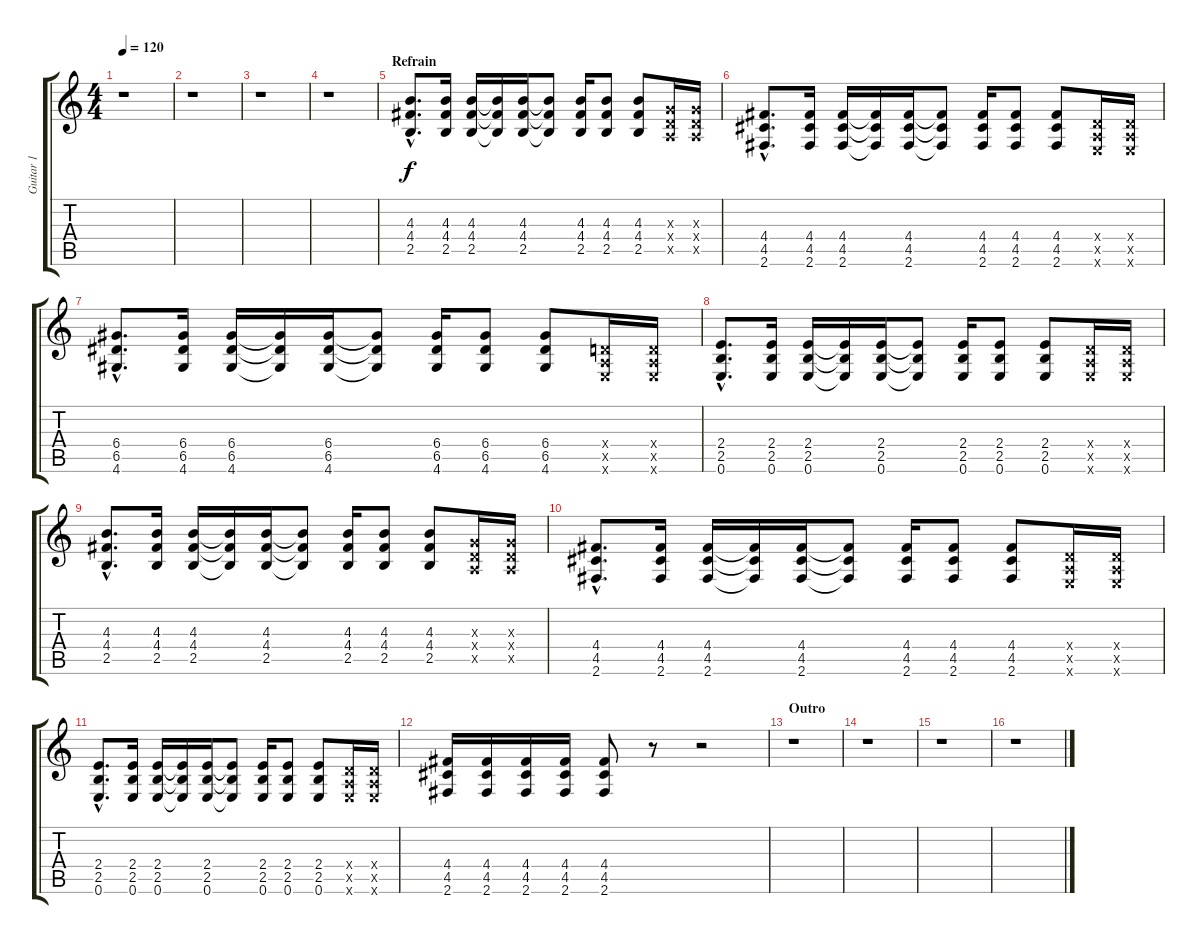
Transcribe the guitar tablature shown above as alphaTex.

\track ("Guitar 1" "Guitar 1") {instrument acousticguitarsteel}
\staff {score tabs}
\tuning (E4 B3 G3 D3 A2 E2) {hide}
\ts (4 4)
\tempo 120
\clef g2
\ks c
r.1{dy f} |
r.1 |
r.1 |
r.1 |
\section ("" "Refrain")
(4.3{hac} 4.4{hac} 2.5{hac}).8{d} (4.3 4.4 2.5).16 (4.3 4.4 2.5).16 (4.3{t} 4.4{t} 2.5{t}).16 (4.3 4.4 2.5).16 (4.3{t} 4.4{t} 2.5{t}).8 (4.3 4.4 2.5).16 (4.3 4.4 2.5).8 (4.3 4.4 2.5).8 (0.3{x} 0.4{x} 0.5{x}).16 (0.3{x} 0.4{x} 0.5{x}).16 |
(4.4{hac} 4.5{hac} 2.6{hac}).8{d} (4.4 4.5 2.6).16 (4.4 4.5 2.6).16 (4.4{t} 4.5{t} 2.6{t}).16 (4.4 4.5 2.6).16 (4.4{t} 4.5{t} 2.6{t}).8 (4.4 4.5 2.6).16 (4.4 4.5 2.6).8 (4.4 4.5 2.6).8 (0.4{x} 0.5{x} 0.6{x}).16 (0.4{x} 0.5{x} 0.6{x}).16 |
(6.4{hac} 6.5{hac} 4.6{hac}).8{d} (6.4 6.5 4.6).16 (6.4 6.5 4.6).16 (6.4{t} 6.5{t} 4.6{t}).16 (6.4 6.5 4.6).16 (6.4{t} 6.5{t} 4.6{t}).8 (6.4 6.5 4.6).16 (6.4 6.5 4.6).8 (6.4 6.5 4.6).8 (0.4{x} 0.5{x} 0.6{x}).16 (0.4{x} 0.5{x} 0.6{x}).16 |
(2.4{hac} 2.5{hac} 0.6{hac}).8{d} (2.4 2.5 0.6).16 (2.4 2.5 0.6).16 (2.4{t} 2.5{t} 0.6{t}).16 (2.4 2.5 0.6).16 (2.4{t} 2.5{t} 0.6{t}).8 (2.4 2.5 0.6).16 (2.4 2.5 0.6).8 (2.4 2.5 0.6).8 (0.4{x} 0.5{x} 0.6{x}).16 (0.4{x} 0.5{x} 0.6{x}).16 |
(4.3{hac} 4.4{hac} 2.5{hac}).8{d} (4.3 4.4 2.5).16 (4.3 4.4 2.5).16 (4.3{t} 4.4{t} 2.5{t}).16 (4.3 4.4 2.5).16 (4.3{t} 4.4{t} 2.5{t}).8 (4.3 4.4 2.5).16 (4.3 4.4 2.5).8 (4.3 4.4 2.5).8 (0.3{x} 0.4{x} 0.5{x}).16 (0.3{x} 0.4{x} 0.5{x}).16 |
(4.4{hac} 4.5{hac} 2.6{hac}).8{d} (4.4 4.5 2.6).16 (4.4 4.5 2.6).16 (4.4{t} 4.5{t} 2.6{t}).16 (4.4 4.5 2.6).16 (4.4{t} 4.5{t} 2.6{t}).8 (4.4 4.5 2.6).16 (4.4 4.5 2.6).8 (4.4 4.5 2.6).8 (0.4{x} 0.5{x} 0.6{x}).16 (0.4{x} 0.5{x} 0.6{x}).16 |
(2.4{hac} 2.5{hac} 0.6{hac}).8{d} (2.4 2.5 0.6).16 (2.4 2.5 0.6).16 (2.4{t} 2.5{t} 0.6{t}).16 (2.4 2.5 0.6).16 (2.4{t} 2.5{t} 0.6{t}).8 (2.4 2.5 0.6).16 (2.4 2.5 0.6).8 (2.4 2.5 0.6).8 (0.4{x} 0.5{x} 0.6{x}).16 (0.4{x} 0.5{x} 0.6{x}).16 |
(4.4 4.5 2.6).16 (4.4 4.5 2.6).16 (4.4 4.5 2.6).16 (4.4 4.5 2.6).16 (4.4 4.5 2.6).8 r.8 r.2 |
\section ("" "Outro")
r.1 |
r.1 |
r.1 |
r.1
